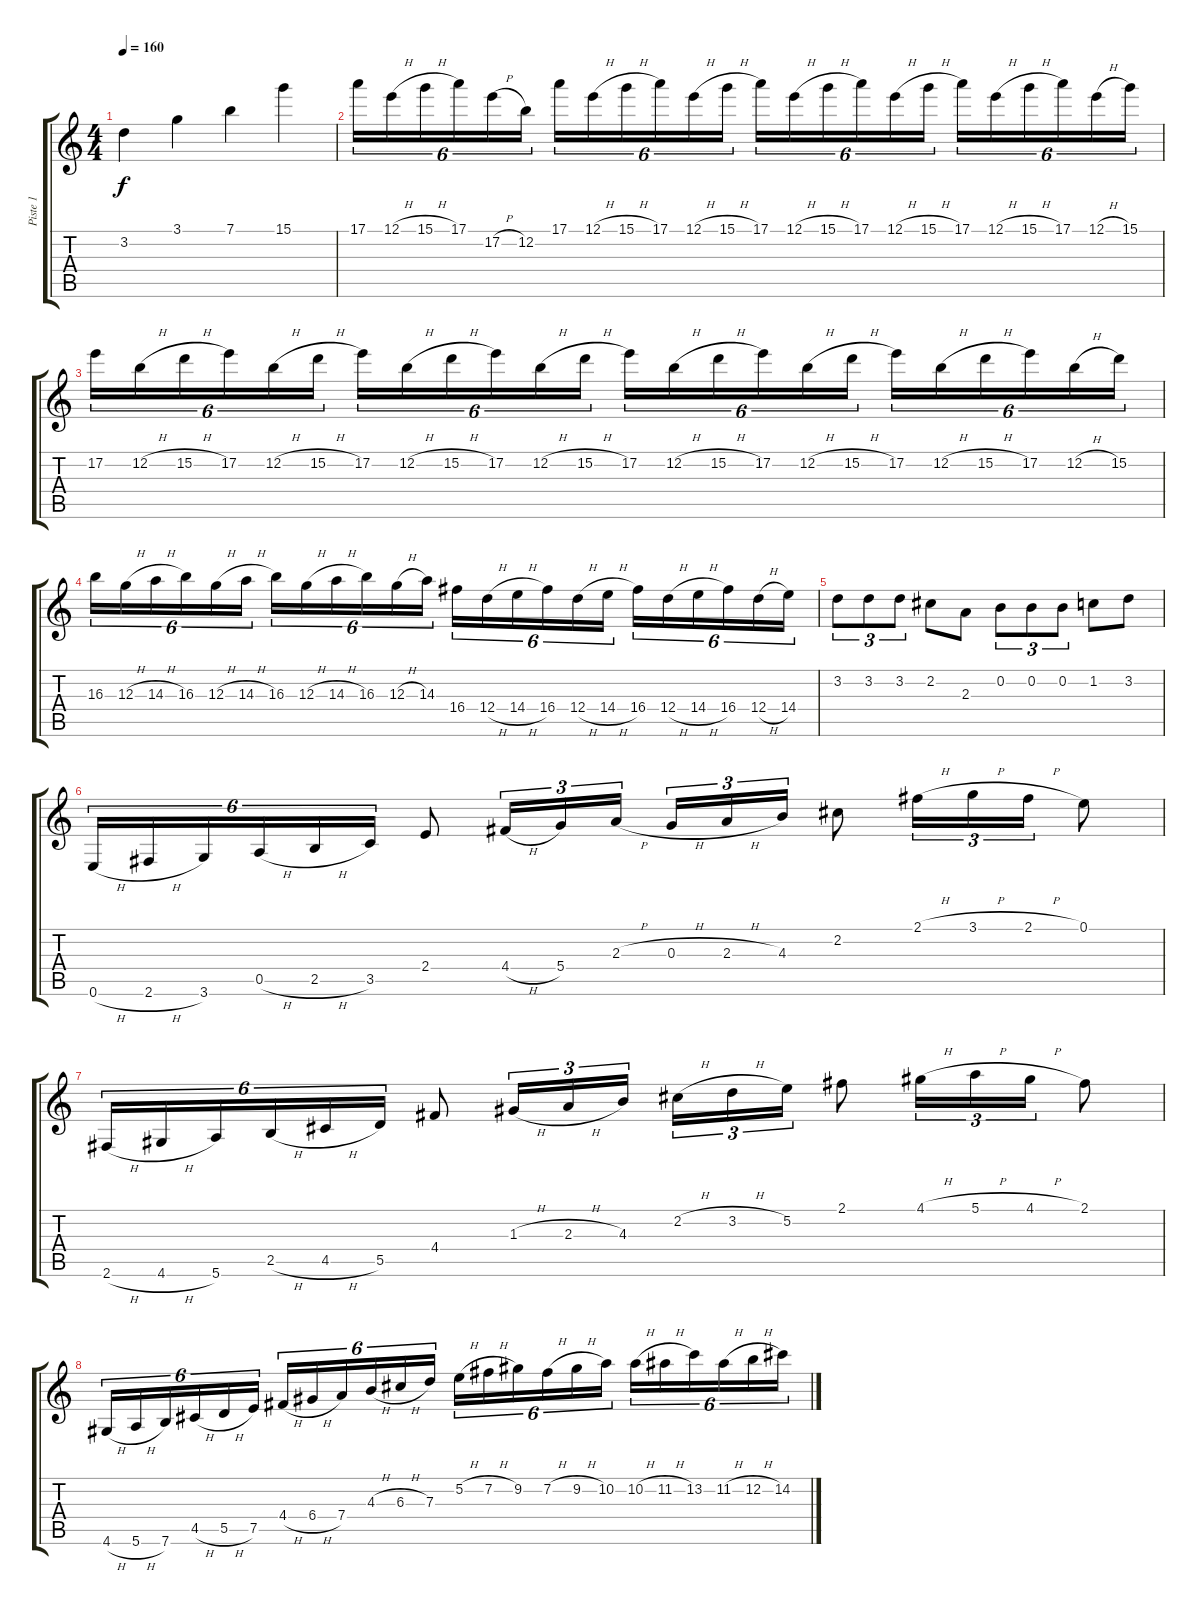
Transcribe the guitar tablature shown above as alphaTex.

\track ("Piste 1" "Piste 1") {instrument distortionguitar}
\staff {score tabs}
\tuning (E4 B3 G3 D3 A2 E2) {hide}
\ts (4 4)
\tempo 160
\clef g2
\ks c
3.2{t}.4{dy f} 3.1.4 7.1.4 15.1.4 |
17.1.16{tu (6 4)} 12.1{h}.16{tu (6 4)} 15.1{h}.16{tu (6 4)} 17.1.16{tu (6 4)} 17.2{h}.16{tu (6 4)} 12.2.16{tu (6 4)} 17.1.16{tu (6 4)} 12.1{h}.16{tu (6 4)} 15.1{h}.16{tu (6 4)} 17.1.16{tu (6 4)} 12.1{h}.16{tu (6 4)} 15.1{h}.16{tu (6 4)} 17.1.16{tu (6 4)} 12.1{h}.16{tu (6 4)} 15.1{h}.16{tu (6 4)} 17.1.16{tu (6 4)} 12.1{h}.16{tu (6 4)} 15.1{h}.16{tu (6 4)} 17.1.16{tu (6 4)} 12.1{h}.16{tu (6 4)} 15.1{h}.16{tu (6 4)} 17.1.16{tu (6 4)} 12.1{h}.16{tu (6 4)} 15.1.16{tu (6 4)} |
17.2.16{tu (6 4)} 12.2{h}.16{tu (6 4)} 15.2{h}.16{tu (6 4)} 17.2.16{tu (6 4)} 12.2{h}.16{tu (6 4)} 15.2{h}.16{tu (6 4)} 17.2.16{tu (6 4)} 12.2{h}.16{tu (6 4)} 15.2{h}.16{tu (6 4)} 17.2.16{tu (6 4)} 12.2{h}.16{tu (6 4)} 15.2{h}.16{tu (6 4)} 17.2.16{tu (6 4)} 12.2{h}.16{tu (6 4)} 15.2{h}.16{tu (6 4)} 17.2.16{tu (6 4)} 12.2{h}.16{tu (6 4)} 15.2{h}.16{tu (6 4)} 17.2.16{tu (6 4)} 12.2{h}.16{tu (6 4)} 15.2{h}.16{tu (6 4)} 17.2.16{tu (6 4)} 12.2{h}.16{tu (6 4)} 15.2.16{tu (6 4)} |
16.3.16{tu (6 4)} 12.3{h}.16{tu (6 4)} 14.3{h}.16{tu (6 4)} 16.3.16{tu (6 4)} 12.3{h}.16{tu (6 4)} 14.3{h}.16{tu (6 4)} 16.3.16{tu (6 4)} 12.3{h}.16{tu (6 4)} 14.3{h}.16{tu (6 4)} 16.3.16{tu (6 4)} 12.3{h}.16{tu (6 4)} 14.3.16{tu (6 4)} 16.4.16{tu (6 4)} 12.4{h}.16{tu (6 4)} 14.4{h}.16{tu (6 4)} 16.4.16{tu (6 4)} 12.4{h}.16{tu (6 4)} 14.4{h}.16{tu (6 4)} 16.4.16{tu (6 4)} 12.4{h}.16{tu (6 4)} 14.4{h}.16{tu (6 4)} 16.4.16{tu (6 4)} 12.4{h}.16{tu (6 4)} 14.4.16{tu (6 4)} |
3.2.8{tu (3 2)} 3.2.8{tu (3 2)} 3.2.8{tu (3 2)} 2.2.8 2.3.8 0.2.8{tu (3 2)} 0.2.8{tu (3 2)} 0.2.8{tu (3 2)} 1.2.8 3.2.8 |
0.6{h}.16{tu (6 4)} 2.6{h}.16{tu (6 4)} 3.6.16{tu (6 4)} 0.5{h}.16{tu (6 4)} 2.5{h}.16{tu (6 4)} 3.5.16{tu (6 4)} 2.4.8 4.4{h}.16{tu (3 2)} 5.4.16{tu (3 2)} 2.3{h}.16{tu (3 2)} 0.3{h}.16{tu (3 2)} 2.3{h}.16{tu (3 2)} 4.3.16{tu (3 2)} 2.2.8 2.1{h}.16{tu (3 2)} 3.1{h}.16{tu (3 2)} 2.1{h}.16{tu (3 2)} 0.1.8 |
2.6{h}.16{tu (6 4)} 4.6{h}.16{tu (6 4)} 5.6.16{tu (6 4)} 2.5{h}.16{tu (6 4)} 4.5{h}.16{tu (6 4)} 5.5.16{tu (6 4)} 4.4.8 1.3{h}.16{tu (3 2)} 2.3{h}.16{tu (3 2)} 4.3.16{tu (3 2)} 2.2{h}.16{tu (3 2)} 3.2{h}.16{tu (3 2)} 5.2.16{tu (3 2)} 2.1.8 4.1{h}.16{tu (3 2)} 5.1{h}.16{tu (3 2)} 4.1{h}.16{tu (3 2)} 2.1.8 |
4.6{h}.16{tu (6 4)} 5.6{h}.16{tu (6 4)} 7.6.16{tu (6 4)} 4.5{h}.16{tu (6 4)} 5.5{h}.16{tu (6 4)} 7.5.16{tu (6 4)} 4.4{h}.16{tu (6 4)} 6.4{h}.16{tu (6 4)} 7.4.16{tu (6 4)} 4.3{h}.16{tu (6 4)} 6.3{h}.16{tu (6 4)} 7.3.16{tu (6 4)} 5.2{h}.16{tu (6 4)} 7.2{h}.16{tu (6 4)} 9.2.16{tu (6 4)} 7.2{h}.16{tu (6 4)} 9.2{h}.16{tu (6 4)} 10.2.16{tu (6 4)} 10.2{h}.16{tu (6 4)} 11.2{h}.16{tu (6 4)} 13.2.16{tu (6 4)} 11.2{h}.16{tu (6 4)} 12.2{h}.16{tu (6 4)} 14.2.16{tu (6 4)}
